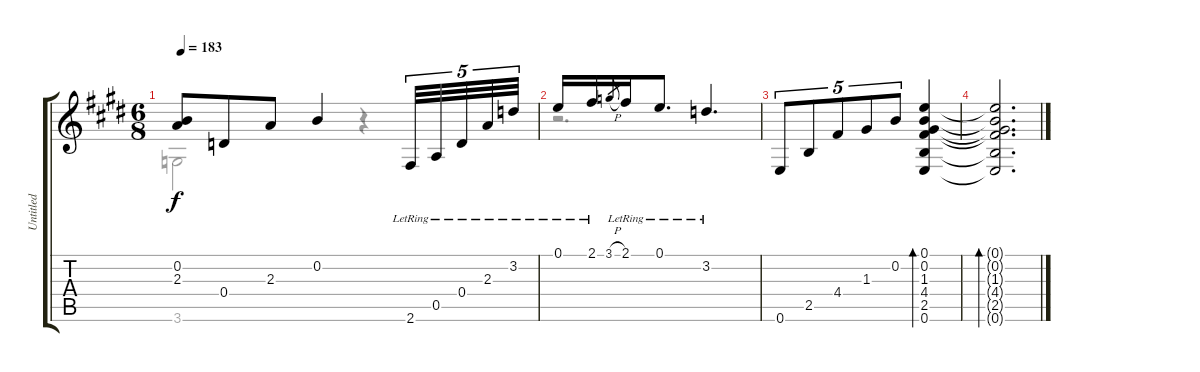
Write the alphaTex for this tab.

\track ("Untitled" "Untitled") {instrument acousticguitarsteel}
\staff {score tabs}
\tuning (E4 B3 G3 D3 A2 E2) {hide}
\voice
\ts (6 8)
\tempo 183
\clef g2
\ks e
(0.2{t} 2.3{t}).8{dy f} 0.4.8 2.3.8 0.2.4 2.6{lr}.32{tu (5 4)} 0.5{lr}.32{tu (5 4)} 0.4{lr}.32{tu (5 4)} 2.3{lr}.32{tu (5 4)} 3.2{lr}.32{tu (5 4)} |
\ks c#minor
0.1{lr}.16 2.1{lr}.16 3.1{h}.8{gr} 2.1{lr}.16 0.1{lr}.8{d} 3.2{lr}.4{d} |
0.6.8{tu (5 4)} 2.5.8{tu (5 4)} 4.4.8{tu (5 4)} 1.3.8{tu (5 4)} 0.2.8{tu (5 4)} (0.1 0.2 1.3 4.4 2.5 0.6).4{bd 30} |
(0.1{t} 0.2{t} 1.3{t} 4.4{t} 2.5{t} 0.6{t}).2{d bd 30}
\voice
\clef g2
\ottava regular
\simile none
\ks e
3.6.2{dy f} r.4 |
\ks c#minor
r.2{d} |
|
